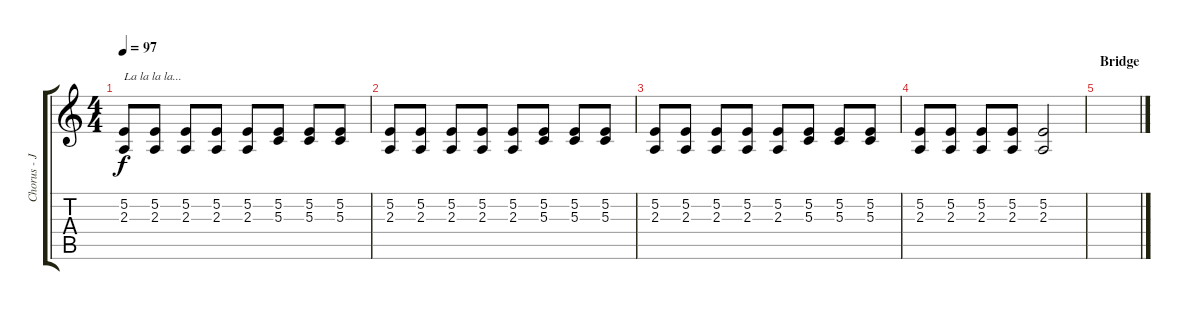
\track ("Chorus - John and Josh" "Chorus - J") {instrument synthvoice}
\staff {score tabs}
\tuning (E4 B3 G3 D3 A2 E2) {hide}
\ts (4 4)
\tempo 97
\clef g2
\ks c
(5.2 2.3).8{txt "La la la la..." dy f} (5.2 2.3).8 (5.2 2.3).8 (5.2 2.3).8 (5.2 2.3).8 (5.2 5.3).8 (5.2 5.3).8 (5.2 5.3).8 |
(5.2 2.3).8 (5.2 2.3).8 (5.2 2.3).8 (5.2 2.3).8 (5.2 2.3).8 (5.2 5.3).8 (5.2 5.3).8 (5.2 5.3).8 |
(5.2 2.3).8 (5.2 2.3).8 (5.2 2.3).8 (5.2 2.3).8 (5.2 2.3).8 (5.2 5.3).8 (5.2 5.3).8 (5.2 5.3).8 |
(5.2 2.3).8 (5.2 2.3).8 (5.2 2.3).8 (5.2 2.3).8 (5.2 2.3).2 |
\section ("" "Bridge")
